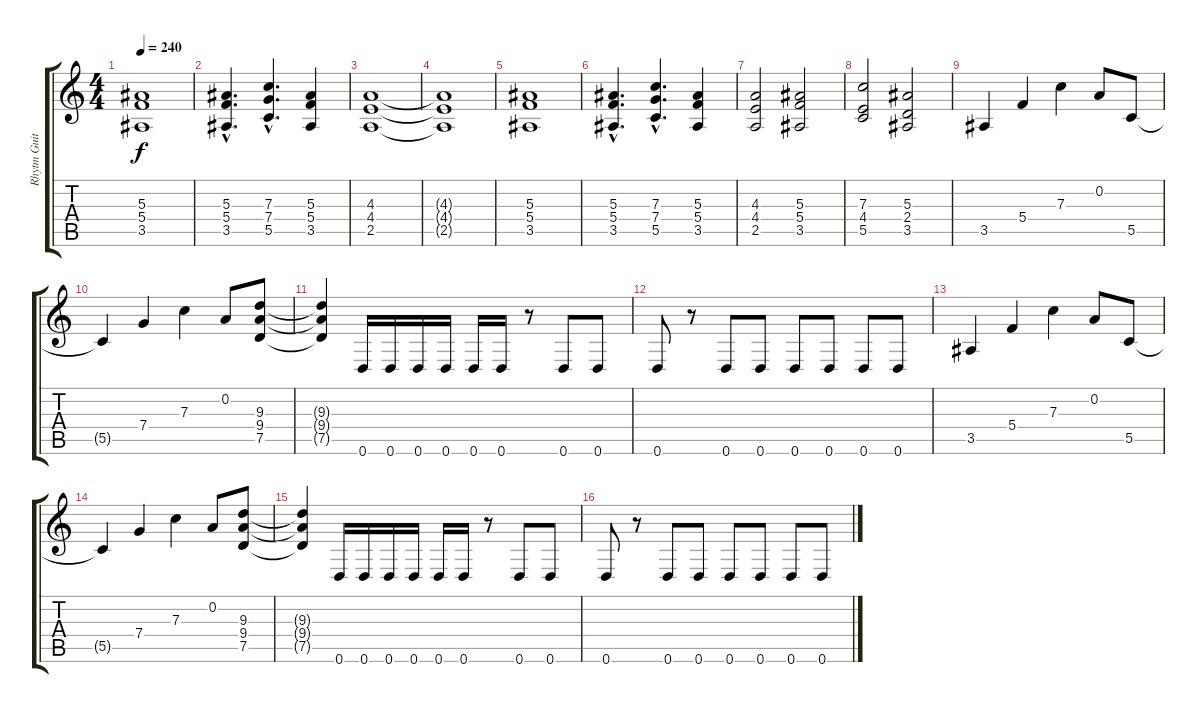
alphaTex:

\track ("Rhytm Guitar" "Rhytm Guit") {instrument distortionguitar}
\staff {score tabs}
\tuning (D4 A3 F3 C3 G2 D2) {hide}
\ts (4 4)
\tempo 240
\clef g2
\ks c
(5.3 5.4 3.5).1{dy f} |
(5.3{hac} 5.4{hac} 3.5{hac}).4{d} (7.3{hac} 7.4{hac} 5.5{hac}).4{d} (5.3 5.4 3.5).4 |
(4.3 4.4 2.5).1 |
(4.3{t} 4.4{t} 2.5{t}).1 |
(5.3 5.4 3.5).1 |
(5.3{hac} 5.4{hac} 3.5{hac}).4{d} (7.3{hac} 7.4{hac} 5.5{hac}).4{d} (5.3 5.4 3.5).4 |
(4.3 4.4 2.5).2 (5.3 5.4 3.5).2 |
(7.3 4.4 5.5).2 (5.3 2.4 3.5).2 |
3.5.4 5.4.4 7.3.4 0.2.8 5.5.8 |
5.5{t}.4 7.4.4 7.3.4 0.2.8 (9.3 9.4 7.5).8 |
(9.3{t} 9.4{t} 7.5{t}).4 0.6.16 0.6.16 0.6.16 0.6.16 0.6.16 0.6.16 r.8 0.6.8 0.6.8 |
0.6.8 r.8 0.6.8 0.6.8 0.6.8 0.6.8 0.6.8 0.6.8 |
3.5.4 5.4.4 7.3.4 0.2.8 5.5.8 |
5.5{t}.4 7.4.4 7.3.4 0.2.8 (9.3 9.4 7.5).8 |
(9.3{t} 9.4{t} 7.5{t}).4 0.6.16 0.6.16 0.6.16 0.6.16 0.6.16 0.6.16 r.8 0.6.8 0.6.8 |
0.6.8 r.8 0.6.8 0.6.8 0.6.8 0.6.8 0.6.8 0.6.8
